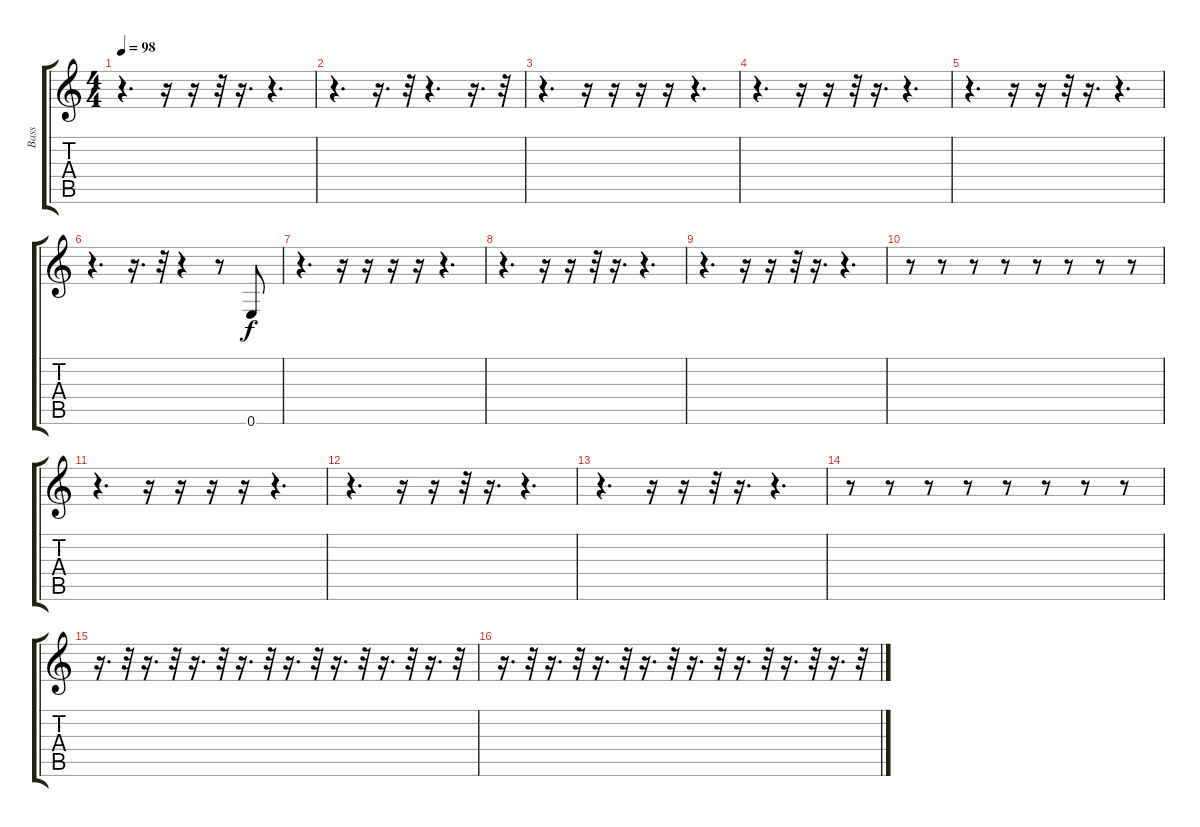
\track ("Bass" "Bass") {instrument electricbassfinger}
\staff {score tabs}
\tuning (E4 B3 G3 D3 A2 E2) {hide}
\ts (4 4)
\tempo 98
\clef g2
\ks c
r.4{d dy f} r.16 r.16 r.32 r.16{d} r.4{d} |
r.4{d} r.16{d} r.32 r.4{d} r.16{d} r.32 |
r.4{d} r.16 r.16 r.16 r.16 r.4{d} |
r.4{d} r.16 r.16 r.32 r.16{d} r.4{d} |
r.4{d} r.16 r.16 r.32 r.16{d} r.4{d} |
r.4{d} r.16{d} r.32 r.4 r.8 0.6.8 |
r.4{d} r.16 r.16 r.16 r.16 r.4{d} |
r.4{d} r.16 r.16 r.32 r.16{d} r.4{d} |
r.4{d} r.16 r.16 r.32 r.16{d} r.4{d} |
r.8 r.8 r.8 r.8 r.8 r.8 r.8 r.8 |
r.4{d} r.16 r.16 r.16 r.16 r.4{d} |
r.4{d} r.16 r.16 r.32 r.16{d} r.4{d} |
r.4{d} r.16 r.16 r.32 r.16{d} r.4{d} |
r.8 r.8 r.8 r.8 r.8 r.8 r.8 r.8 |
r.16{d} r.32 r.16{d} r.32 r.16{d} r.32 r.16{d} r.32 r.16{d} r.32 r.16{d} r.32 r.16{d} r.32 r.16{d} r.32 |
r.16{d} r.32 r.16{d} r.32 r.16{d} r.32 r.16{d} r.32 r.16{d} r.32 r.16{d} r.32 r.16{d} r.32 r.16{d} r.32
